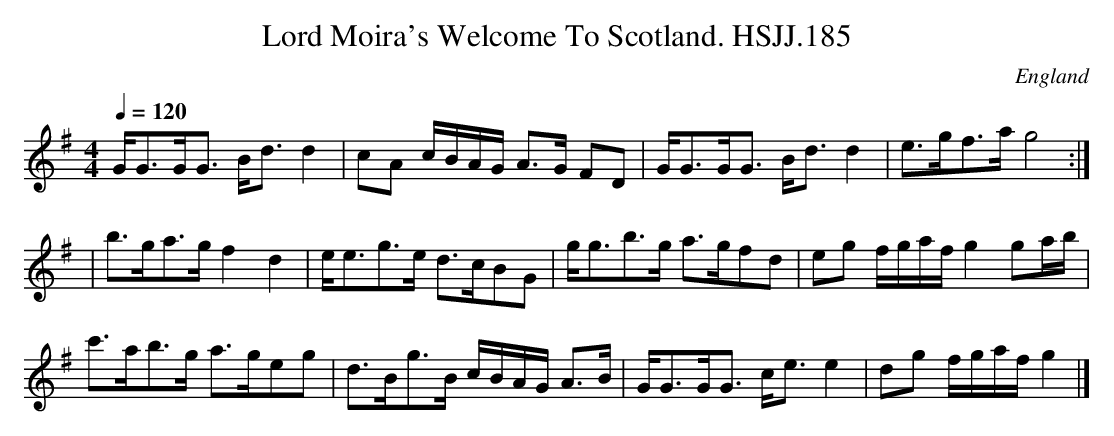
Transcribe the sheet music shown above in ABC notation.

X:1
T:Lord Moira's Welcome To Scotland. HSJJ.185
M:4/4
L:1/8
Q:1/4=120
O:England
K:G major
G<GG<G B<dd2|cA c/B/A/G/ A>G FD|G<GG<G B<dd2|e>gf>ag4:|!
|b>ga>gf2d2|e<eg>e d>cBG|g<gb>g a>gfd|eg f/g/a/f/g2ga/b/|!
c'>ab>g a>geg|d>Bg>B c/B/A/G/ A>B|G<GG<G c<ee2|dg f/g/a/f/g2 |]
